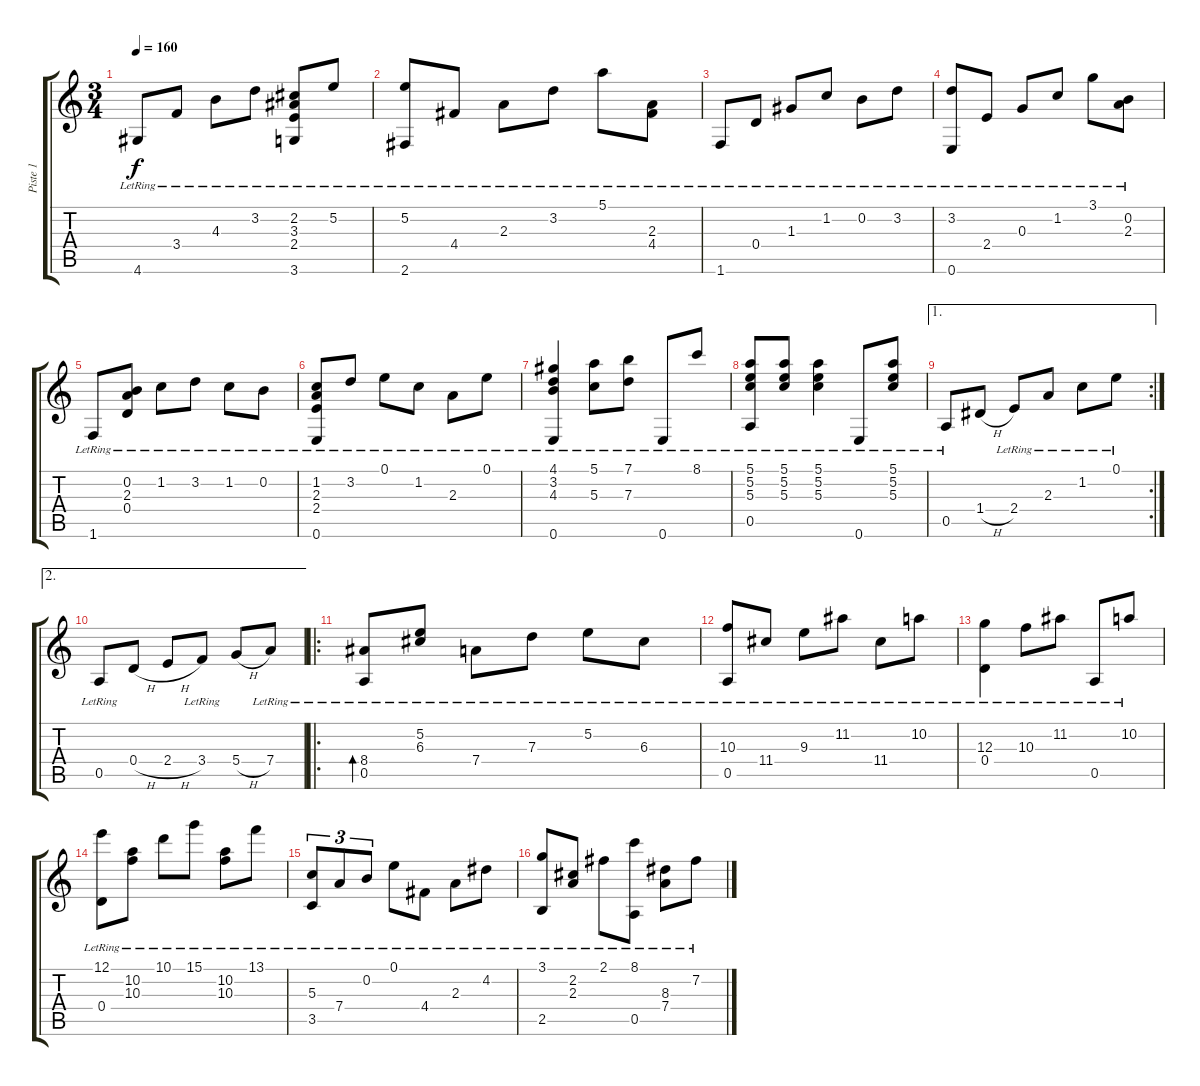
\track ("Piste 1" "Piste 1") {instrument acousticguitarnylon}
\staff {score tabs}
\tuning (E4 B3 G3 D3 A2 E2) {hide}
\ts (3 4)
\tempo 160
\clef g2
\ks c
4.6{lr}.8{dy f} 3.4{lr}.8 4.3{lr}.8 3.2{lr}.8 (2.2{lr} 3.3{lr} 2.4{lr} 3.6{lr}).8 5.2{lr}.8 |
(5.2{lr} 2.6{lr}).8 4.4{lr}.8 2.3{lr}.8 3.2{lr}.8 5.1{lr}.8 (2.3{lr} 4.4{lr}).8 |
1.6{lr}.8 0.4{lr}.8 1.3{lr}.8 1.2{lr}.8 0.2{lr}.8 3.2{lr}.8 |
(3.2{lr} 0.6{lr}).8 2.4{lr}.8 0.3{lr}.8 1.2{lr}.8 3.1{lr}.8 (0.2{lr} 2.3{lr}).8 |
1.6{lr}.8 (0.2{lr} 2.3{lr} 0.4{lr}).8 1.2{lr}.8 3.2{lr}.8 1.2{lr}.8 0.2{lr}.8 |
(1.2{lr} 2.3{lr} 2.4{lr} 0.6{lr}).8 3.2{lr}.8 0.1{lr}.8 1.2{lr}.8 2.3{lr}.8 0.1{lr}.8 |
(4.1{lr} 3.2{lr} 4.3{lr} 0.6{lr}).4 (5.1{lr} 5.3{lr}).8 (7.1{lr} 7.3{lr}).8 0.6{lr}.8 8.1{lr}.8 |
(5.1{lr} 5.2{lr} 5.3{lr} 0.5{lr}).8 (5.1{lr} 5.2{lr} 5.3{lr}).8 (5.1{lr} 5.2{lr} 5.3{lr}).4 0.6{lr}.8 (5.1{lr} 5.2{lr} 5.3{lr}).8 |
\ae 1
\rc 2
0.5{lr}.8 1.4{h}.8 2.4{lr}.8 2.3{lr}.8 1.2{lr}.8 0.1{lr}.8 |
\ae 2
0.5{lr}.8 0.4{h}.8 2.4{h}.8 3.4{lr}.8 5.4{h}.8 7.4{lr}.8 |
\ro
(8.4{lr} 0.5{lr}).8{bd 240} (5.2{lr} 6.3{lr}).8 7.4{lr}.8 7.3{lr}.8 5.2{lr}.8 6.3{lr}.8 |
(10.3{lr} 0.5{lr}).8 11.4{lr}.8 9.3{lr}.8 11.2{lr}.8 11.4{lr}.8 10.2{lr}.8 |
(12.3{lr} 0.4{lr}).4 10.3{lr}.8 11.2{lr}.8 0.5{lr}.8 10.2{lr}.8 |
(12.1{lr} 0.4{lr}).8 (10.2{lr} 10.3{lr}).8 10.1{lr}.8 15.1{lr}.8 (10.2{lr} 10.3{lr}).8 13.1{lr}.8 |
(5.3{lr} 3.5{lr}).8{tu (3 2)} 7.4{lr}.8{tu (3 2)} 0.2{lr}.8{tu (3 2)} 0.1{lr}.8 4.4{lr}.8 2.3{lr}.8 4.2{lr}.8 |
(3.1{lr} 2.5{lr}).8 (2.2{lr} 2.3{lr}).8 2.1{lr}.8 (8.1{lr} 0.5{lr}).8 (8.3{lr} 7.4{lr}).8 7.2{lr}.8
